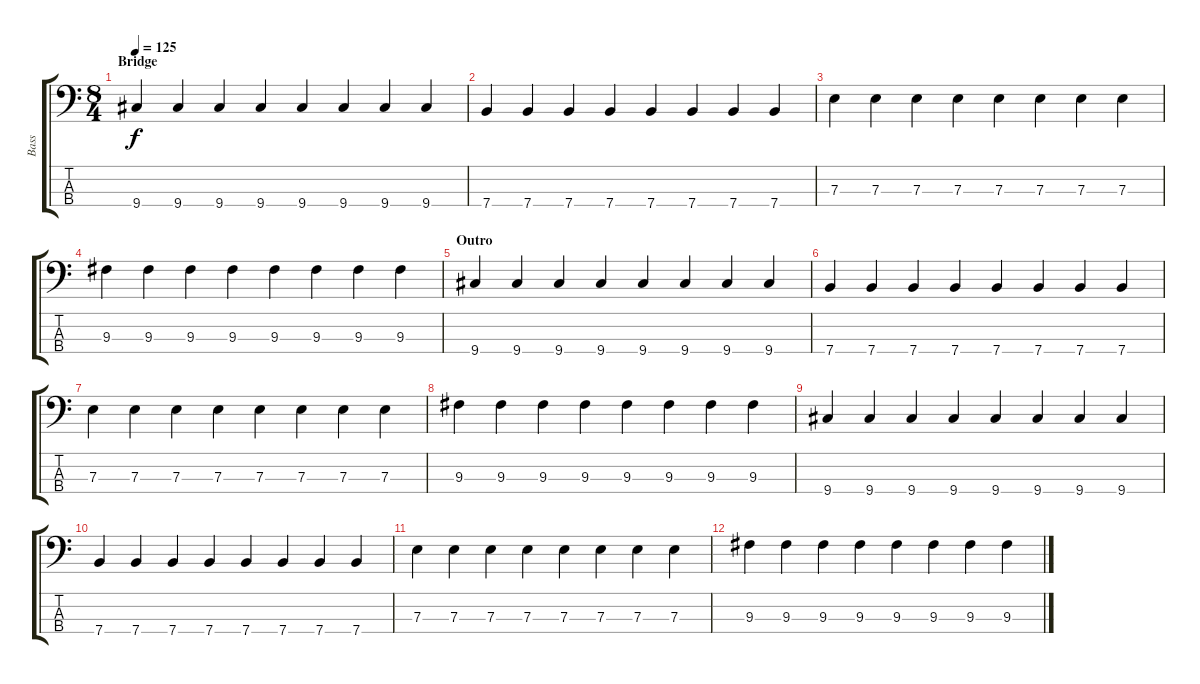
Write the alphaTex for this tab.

\track ("Bass" "Bass") {instrument electricbassfinger}
\staff {score tabs}
\tuning (G2 D2 A1 E1) {hide}
\ts (8 4)
\section ("" "Bridge")
\tempo 125
\clef f4
\ks c
9.4.4{dy f} 9.4.4 9.4.4 9.4.4 9.4.4 9.4.4 9.4.4 9.4.4 |
7.4.4 7.4.4 7.4.4 7.4.4 7.4.4 7.4.4 7.4.4 7.4.4 |
7.3.4 7.3.4 7.3.4 7.3.4 7.3.4 7.3.4 7.3.4 7.3.4 |
9.3.4 9.3.4 9.3.4 9.3.4 9.3.4 9.3.4 9.3.4 9.3.4 |
\section ("" "Outro")
9.4.4 9.4.4 9.4.4 9.4.4 9.4.4 9.4.4 9.4.4 9.4.4 |
7.4.4 7.4.4 7.4.4 7.4.4 7.4.4 7.4.4 7.4.4 7.4.4 |
7.3.4 7.3.4 7.3.4 7.3.4 7.3.4 7.3.4 7.3.4 7.3.4 |
9.3.4 9.3.4 9.3.4 9.3.4 9.3.4 9.3.4 9.3.4 9.3.4 |
9.4.4 9.4.4 9.4.4 9.4.4 9.4.4 9.4.4 9.4.4 9.4.4 |
7.4.4 7.4.4 7.4.4 7.4.4 7.4.4 7.4.4 7.4.4 7.4.4 |
7.3.4 7.3.4 7.3.4 7.3.4 7.3.4 7.3.4 7.3.4 7.3.4 |
9.3.4 9.3.4 9.3.4 9.3.4 9.3.4 9.3.4 9.3.4 9.3.4
